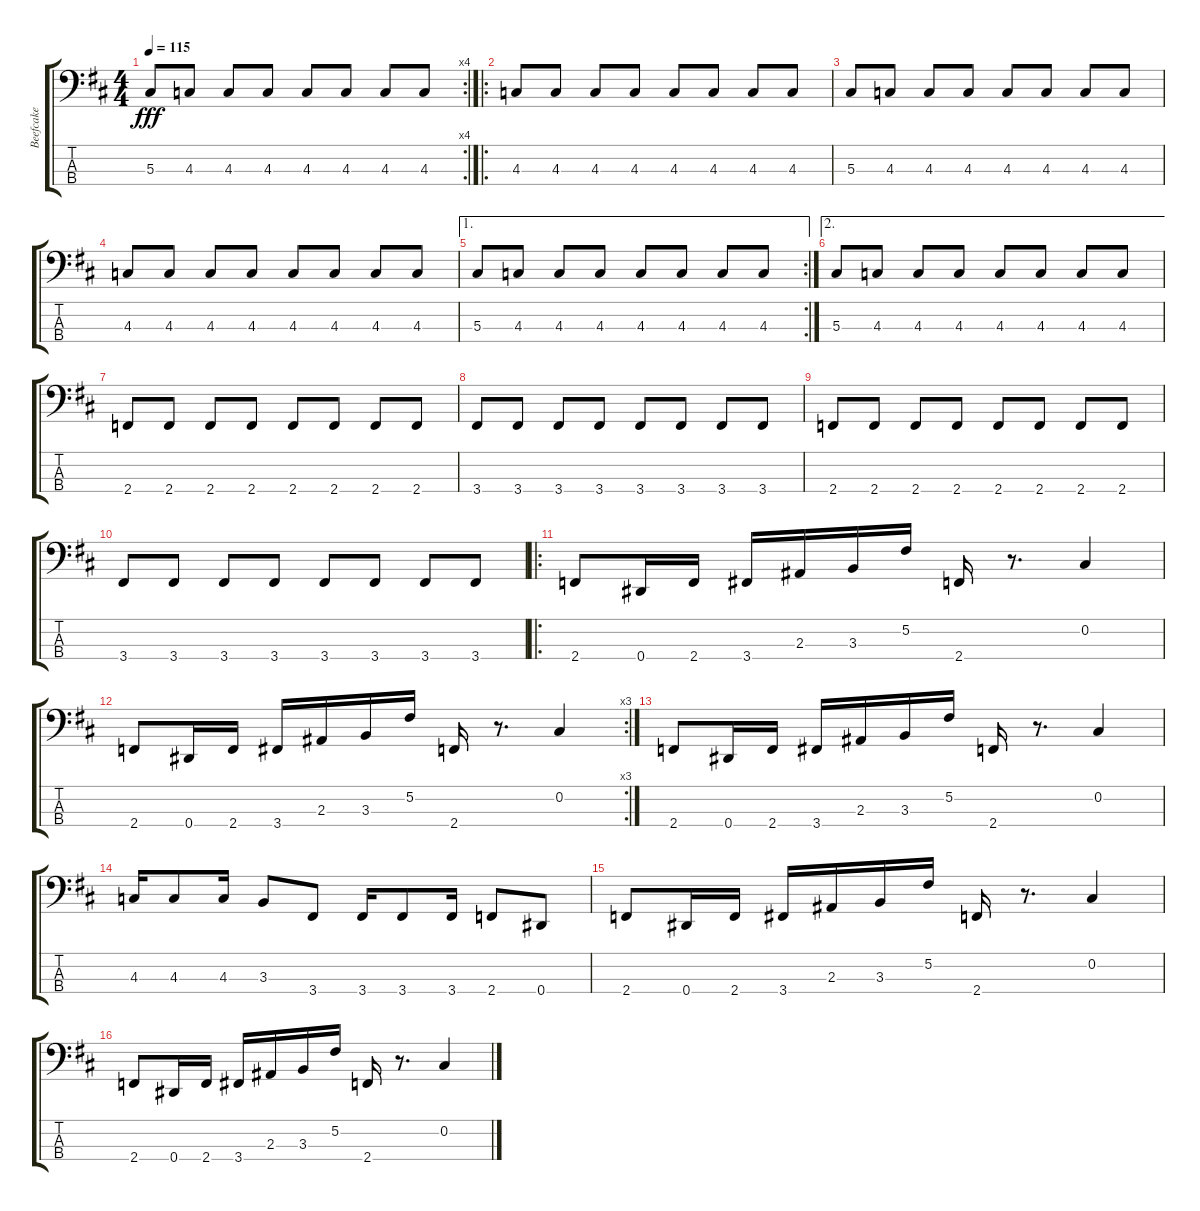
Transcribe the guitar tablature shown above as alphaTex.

\track ("Beefcake" "Beefcake") {instrument electricbassfinger}
\staff {score tabs}
\tuning (Gb2 Db2 Ab1 Eb1) {hide}
\rc 4
\ts (4 4)
\tempo 115
\clef f4
\ks d
5.3.8{dy fff} 4.3.8 4.3.8 4.3.8 4.3.8 4.3.8 4.3.8 4.3.8 |
\ro
4.3.8 4.3.8 4.3.8 4.3.8 4.3.8 4.3.8 4.3.8 4.3.8 |
5.3.8 4.3.8 4.3.8 4.3.8 4.3.8 4.3.8 4.3.8 4.3.8 |
4.3.8 4.3.8 4.3.8 4.3.8 4.3.8 4.3.8 4.3.8 4.3.8 |
\ae 1
\rc 2
5.3.8 4.3.8 4.3.8 4.3.8 4.3.8 4.3.8 4.3.8 4.3.8 |
\ae 2
5.3.8 4.3.8 4.3.8 4.3.8 4.3.8 4.3.8 4.3.8 4.3.8 |
2.4.8 2.4.8 2.4.8 2.4.8 2.4.8 2.4.8 2.4.8 2.4.8 |
3.4.8 3.4.8 3.4.8 3.4.8 3.4.8 3.4.8 3.4.8 3.4.8 |
2.4.8 2.4.8 2.4.8 2.4.8 2.4.8 2.4.8 2.4.8 2.4.8 |
3.4.8 3.4.8 3.4.8 3.4.8 3.4.8 3.4.8 3.4.8 3.4.8 |
\ro
2.4.8 0.4.16 2.4.16 3.4.16 2.3.16 3.3.16 5.2.16 2.4.16 r.8{d} 0.2.4 |
\rc 3
2.4.8 0.4.16 2.4.16 3.4.16 2.3.16 3.3.16 5.2.16 2.4.16 r.8{d} 0.2.4 |
2.4.8 0.4.16 2.4.16 3.4.16 2.3.16 3.3.16 5.2.16 2.4.16 r.8{d} 0.2.4 |
4.3.16 4.3.8 4.3.16 3.3.8 3.4.8 3.4.16 3.4.8 3.4.16 2.4.8 0.4.8 |
2.4.8 0.4.16 2.4.16 3.4.16 2.3.16 3.3.16 5.2.16 2.4.16 r.8{d} 0.2.4 |
2.4.8 0.4.16 2.4.16 3.4.16 2.3.16 3.3.16 5.2.16 2.4.16 r.8{d} 0.2.4
